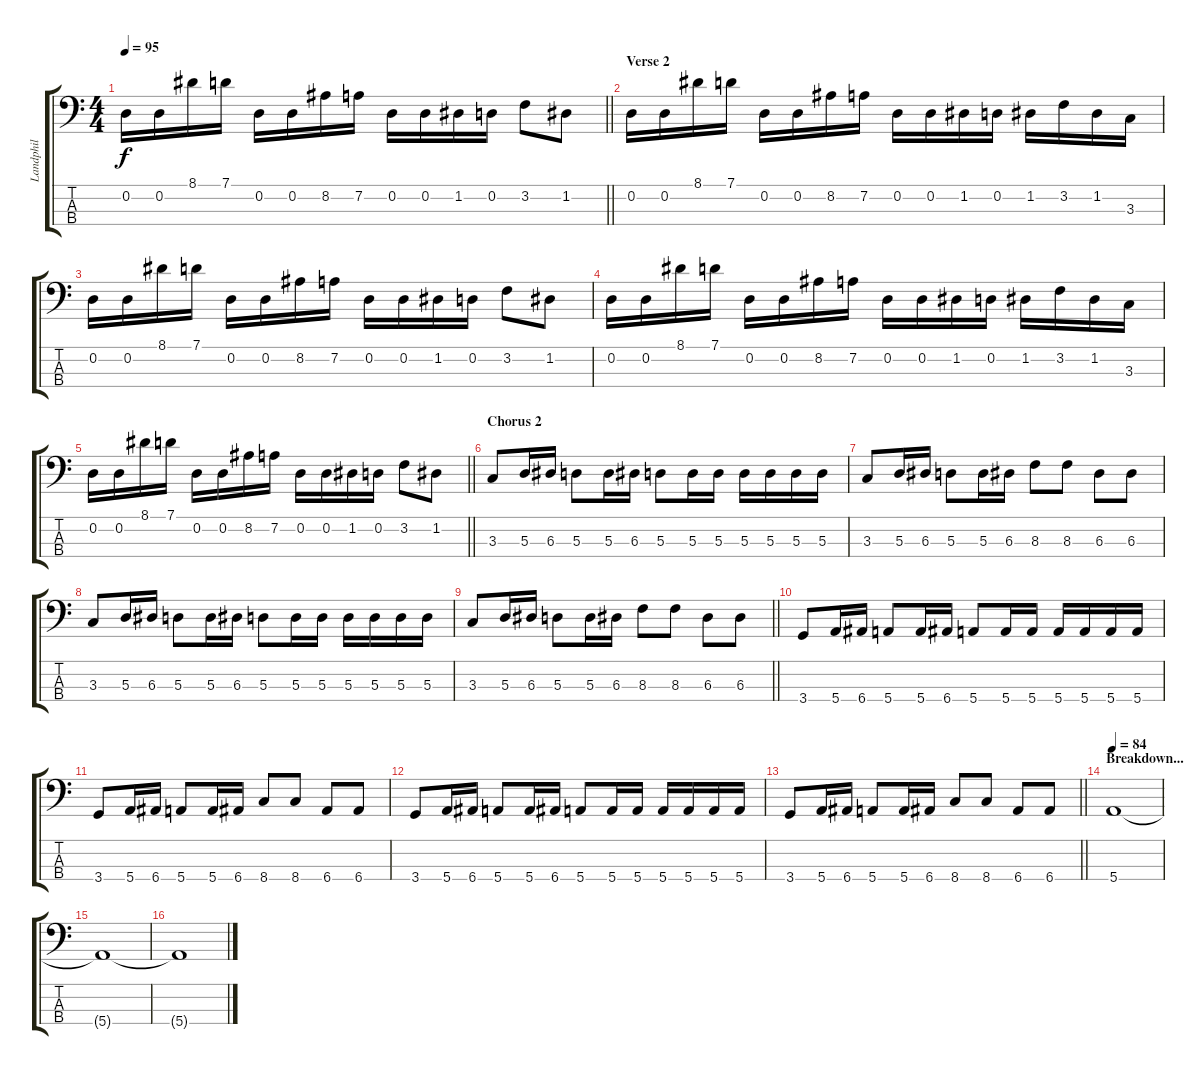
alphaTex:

\track ("Landphil" "Landphil") {instrument electricbassfinger}
\staff {score tabs}
\tuning (G2 D2 A1 E1) {hide}
\ts (4 4)
\tempo 95
\clef f4
\barLineRight lightlight
\ks c
0.2.16{dy f} 0.2.16 8.1.16 7.1.16 0.2.16 0.2.16 8.2.16 7.2.16 0.2.16 0.2.16 1.2.16 0.2.16 3.2.8 1.2.8 |
\section ("" "Verse 2")
0.2.16 0.2.16 8.1.16 7.1.16 0.2.16 0.2.16 8.2.16 7.2.16 0.2.16 0.2.16 1.2.16 0.2.16 1.2.16 3.2.16 1.2.16 3.3.16 |
0.2.16 0.2.16 8.1.16 7.1.16 0.2.16 0.2.16 8.2.16 7.2.16 0.2.16 0.2.16 1.2.16 0.2.16 3.2.8 1.2.8 |
0.2.16 0.2.16 8.1.16 7.1.16 0.2.16 0.2.16 8.2.16 7.2.16 0.2.16 0.2.16 1.2.16 0.2.16 1.2.16 3.2.16 1.2.16 3.3.16 |
\barLineRight lightlight
0.2.16 0.2.16 8.1.16 7.1.16 0.2.16 0.2.16 8.2.16 7.2.16 0.2.16 0.2.16 1.2.16 0.2.16 3.2.8 1.2.8 |
\section ("" "Chorus 2")
3.3.8 5.3.16 6.3.16 5.3.8 5.3.16 6.3.16 5.3.8 5.3.16 5.3.16 5.3.16 5.3.16 5.3.16 5.3.16 |
3.3.8 5.3.16 6.3.16 5.3.8 5.3.16 6.3.16 8.3.8 8.3.8 6.3.8 6.3.8 |
3.3.8 5.3.16 6.3.16 5.3.8 5.3.16 6.3.16 5.3.8 5.3.16 5.3.16 5.3.16 5.3.16 5.3.16 5.3.16 |
\barLineRight lightlight
3.3.8 5.3.16 6.3.16 5.3.8 5.3.16 6.3.16 8.3.8 8.3.8 6.3.8 6.3.8 |
3.4.8 5.4.16 6.4.16 5.4.8 5.4.16 6.4.16 5.4.8 5.4.16 5.4.16 5.4.16 5.4.16 5.4.16 5.4.16 |
3.4.8 5.4.16 6.4.16 5.4.8 5.4.16 6.4.16 8.4.8 8.4.8 6.4.8 6.4.8 |
3.4.8 5.4.16 6.4.16 5.4.8 5.4.16 6.4.16 5.4.8 5.4.16 5.4.16 5.4.16 5.4.16 5.4.16 5.4.16 |
\barLineRight lightlight
3.4.8 5.4.16 6.4.16 5.4.8 5.4.16 6.4.16 8.4.8 8.4.8 6.4.8 6.4.8 |
\section ("" "Breakdown...")
\tempo 84
5.4.1 |
5.4{t}.1 |
5.4{t}.1
